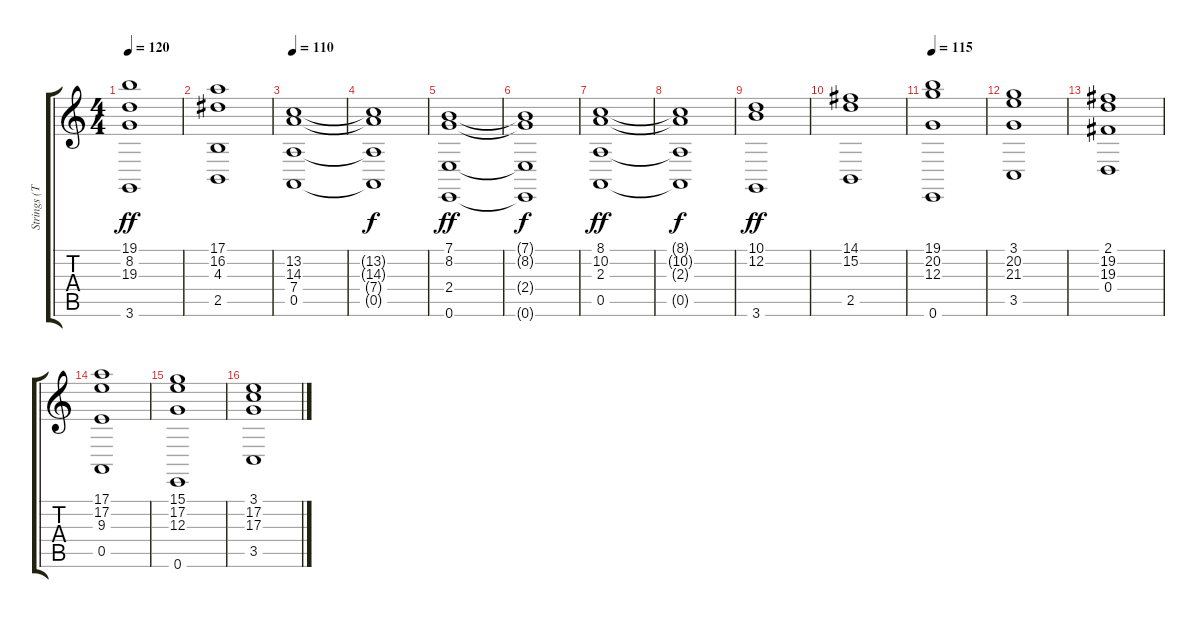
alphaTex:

\track ("Strings (Tuomas)" "Strings (T") {instrument stringensemble1}
\staff {score tabs}
\tuning (E4 B3 G3 D3 A2 E2) {hide}
\ts (4 4)
\tempo 120
\clef g2
\ks c
(19.1 8.2 19.3 3.6).1{dy ff} |
(17.1 16.2 4.3 2.5).1 |
\tempo 110
(13.2 14.3 7.4 0.5).1 |
(13.2{t} 14.3{t} 7.4{t} 0.5{t}).1{dy f} |
(7.1 8.2 2.4 0.6).1{dy ff} |
(7.1{t} 8.2{t} 2.4{t} 0.6{t}).1{dy f} |
(8.1 10.2 2.3 0.5).1{dy ff} |
(8.1{t} 10.2{t} 2.3{t} 0.5{t}).1{dy f} |
(10.1 12.2 3.6).1{dy ff} |
(14.1 15.2 2.5).1 |
\tempo 115
(19.1 20.2 12.3 0.6).1 |
(3.1 20.2 21.3 3.5).1 |
(2.1 19.2 19.3 0.4).1 |
(17.1 17.2 9.3 0.5).1 |
(15.1 17.2 12.3 0.6).1 |
(3.1 17.2 17.3 3.5).1
